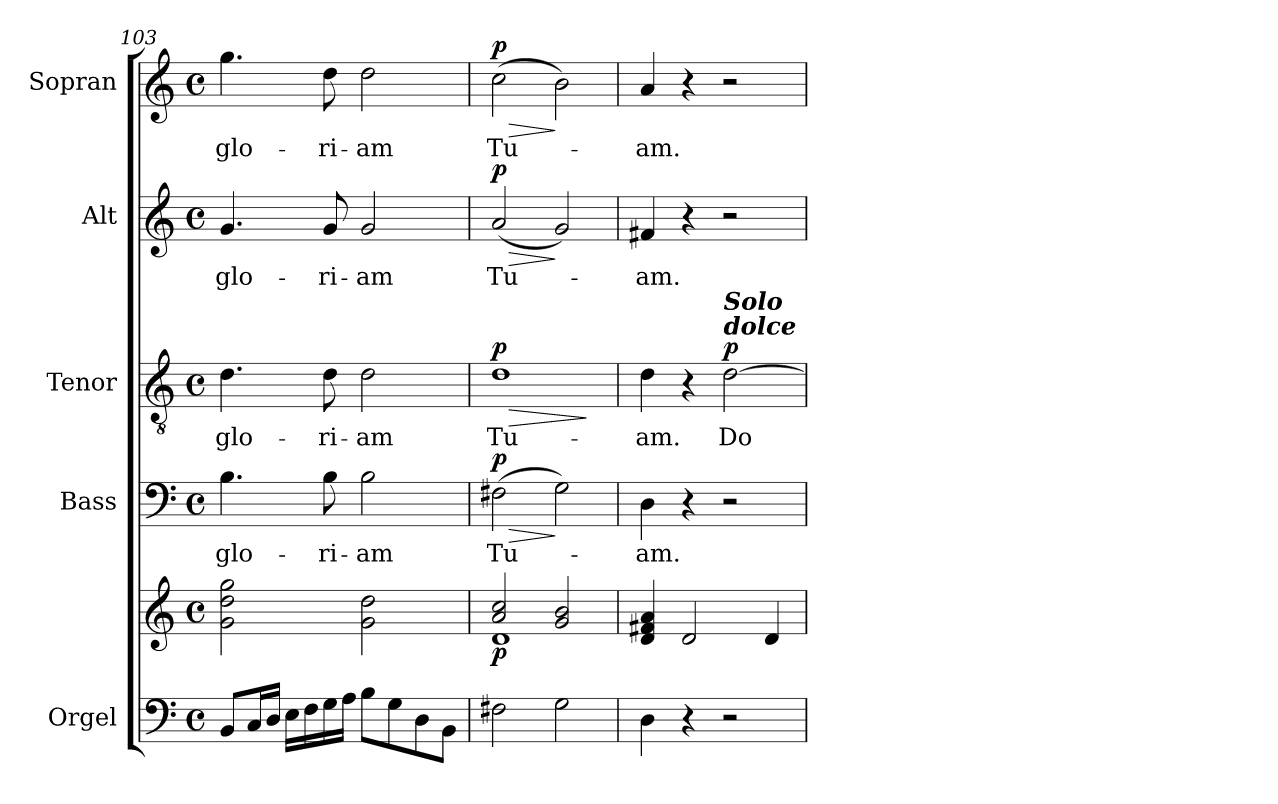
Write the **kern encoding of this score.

**kern	**kern	**dynam	**kern	**text	**dynam	**kern	**text	**dynam	**kern	**text	**dynam	**kern	**text	**dynam
*part5	*part5	*part5	*part4	*part4	*part4	*part3	*part3	*part3	*part2	*part2	*part2	*part1	*part1	*part1
*staff6	*staff5	*staff5/6	*staff4	*staff4	*staff4	*staff3	*staff3	*staff3	*staff2	*staff2	*staff2	*staff1	*staff1	*staff1
*I"Orgel	*	*	*I"Bass	*	*	*I"Tenor	*	*	*I"Alt	*	*	*I"Sopran	*	*
*I'Org.	*	*	*I'B.	*	*	*I'T.	*	*	*I'A.	*	*	*I'S.	*	*
*clefF4	*clefG2	*	*clefF4	*	*	*clefGv2	*	*	*clefG2	*	*	*clefG2	*	*
*k[]	*k[]	*	*k[]	*	*	*k[]	*	*	*k[]	*	*	*k[]	*	*
*C:	*C:	*	*C:	*	*	*C:	*	*	*C:	*	*	*C:	*	*
*M4/4	*M4/4	*	*M4/4	*	*	*M4/4	*	*	*M4/4	*	*	*M4/4	*	*
*met(c)	*met(c)	*	*met(c)	*	*	*met(c)	*	*	*met(c)	*	*	*met(c)	*	*
=103	=103	=103	=103	=103	=103	=103	=103	=103	=103	=103	=103	=103	=103	=103
!	!	!	!	!LO:LY:b	!	!	!LO:LY:b	!	!	!LO:LY:b	!	!	!LO:LY:b	!
8BB/L	2g\ 2dd\ 2gg\	.	4.B\	glo-	.	4.d\	glo-	.	4.g/	glo-	.	4.gg\	glo-	.
16C/L	.	.	.	.	.	.	.	.	.	.	.	.	.	.
16D/JJ	.	.	.	.	.	.	.	.	.	.	.	.	.	.
16E\LL	.	.	.	.	.	.	.	.	.	.	.	.	.	.
16F\	.	.	.	.	.	.	.	.	.	.	.	.	.	.
!	!	!	!	!LO:LY:b	!	!	!LO:LY:b	!	!	!LO:LY:b	!	!	!LO:LY:b	!
16G\	.	.	8B\	-ri-	.	8d\	-ri-	.	8g/	-ri-	.	8dd\	-ri-	.
16A\JJ	.	.	.	.	.	.	.	.	.	.	.	.	.	.
!	!	!	!	!LO:LY:b	!	!	!LO:LY:b	!	!	!LO:LY:b	!	!	!LO:LY:b	!
8B\L	2g\ 2dd\	.	2B\	-am	.	2d\	-am	.	2g/	-am	.	2dd\	-am	.
8G\	.	.	.	.	.	.	.	.	.	.	.	.	.	.
8D\	.	.	.	.	.	.	.	.	.	.	.	.	.	.
8BB\J	.	.	.	.	.	.	.	.	.	.	.	.	.	.
=104	=104	=104	=104	=104	=104	=104	=104	=104	=104	=104	=104	=104	=104	=104
*	*^	*	*	*	*	*	*	*	*	*	*	*	*	*
!	!	!	!LO:DY:b	!	!LO:LY:b	!LO:HP:b	!	!LO:LY:b	!LO:HP:b	!	!LO:LY:b	!LO:HP:b	!	!LO:LY:b	!LO:HP:b
!	!	!	!	!	!	!LO:DY:n=1:a	!	!	!LO:DY:n=1:a	!	!	!LO:DY:n=1:a	!	!	!LO:DY:n=1:a
2F#X\	2a/ 2cc/	1d	p	(>2F#X\	Tu-	> p	1d	Tu-	> p	(<2a/	Tu-	> p	(>2cc\	Tu-	> p
2G\	2g/ 2b/	.	.	2G\)	.	]	.	.	.	2g/)	.	]	2b\)	.	]
*	*v	*v	*	*	*	*	*	*	*	*	*	*	*	*	*
.	.	.	.	.	.	.	.	]	.	.	.	.	.	.
=105	=105	=105	=105	=105	=105	=105	=105	=105	=105	=105	=105	=105	=105	=105
!	!	!	!	!LO:LY:b	!	!	!LO:LY:b	!	!	!LO:LY:b	!	!	!LO:LY:b	!
4D\	4d/ 4f#X/ 4a/	.	4D\	-am.	.	4d\	-am.	.	4f#X/	-am.	.	4a/	-am.	.
4r	2d/	.	4r	.	.	4r	.	.	4r	.	.	4r	.	.
!	!	!	!	!	!	!LO:TX:a:Bi:t=dolce	!	!	!	!	!	!	!	!
!	!	!	!	!	!	!LO:TX:a:Bi:t=Solo	!	!	!	!	!	!	!	!
!	!	!	!	!	!	!	!LO:LY:b	!LO:DY:a	!	!	!	!	!	!
2r	.	.	2r	.	.	[2d\	Do-	p	2r	.	.	2r	.	.
.	4d/	.	.	.	.	.	.	.	.	.	.	.	.	.
=	=	=	=	=	=	=	=	=	=	=	=	=	=	=
*-	*-	*-	*-	*-	*-	*-	*-	*-	*-	*-	*-	*-	*-	*-
